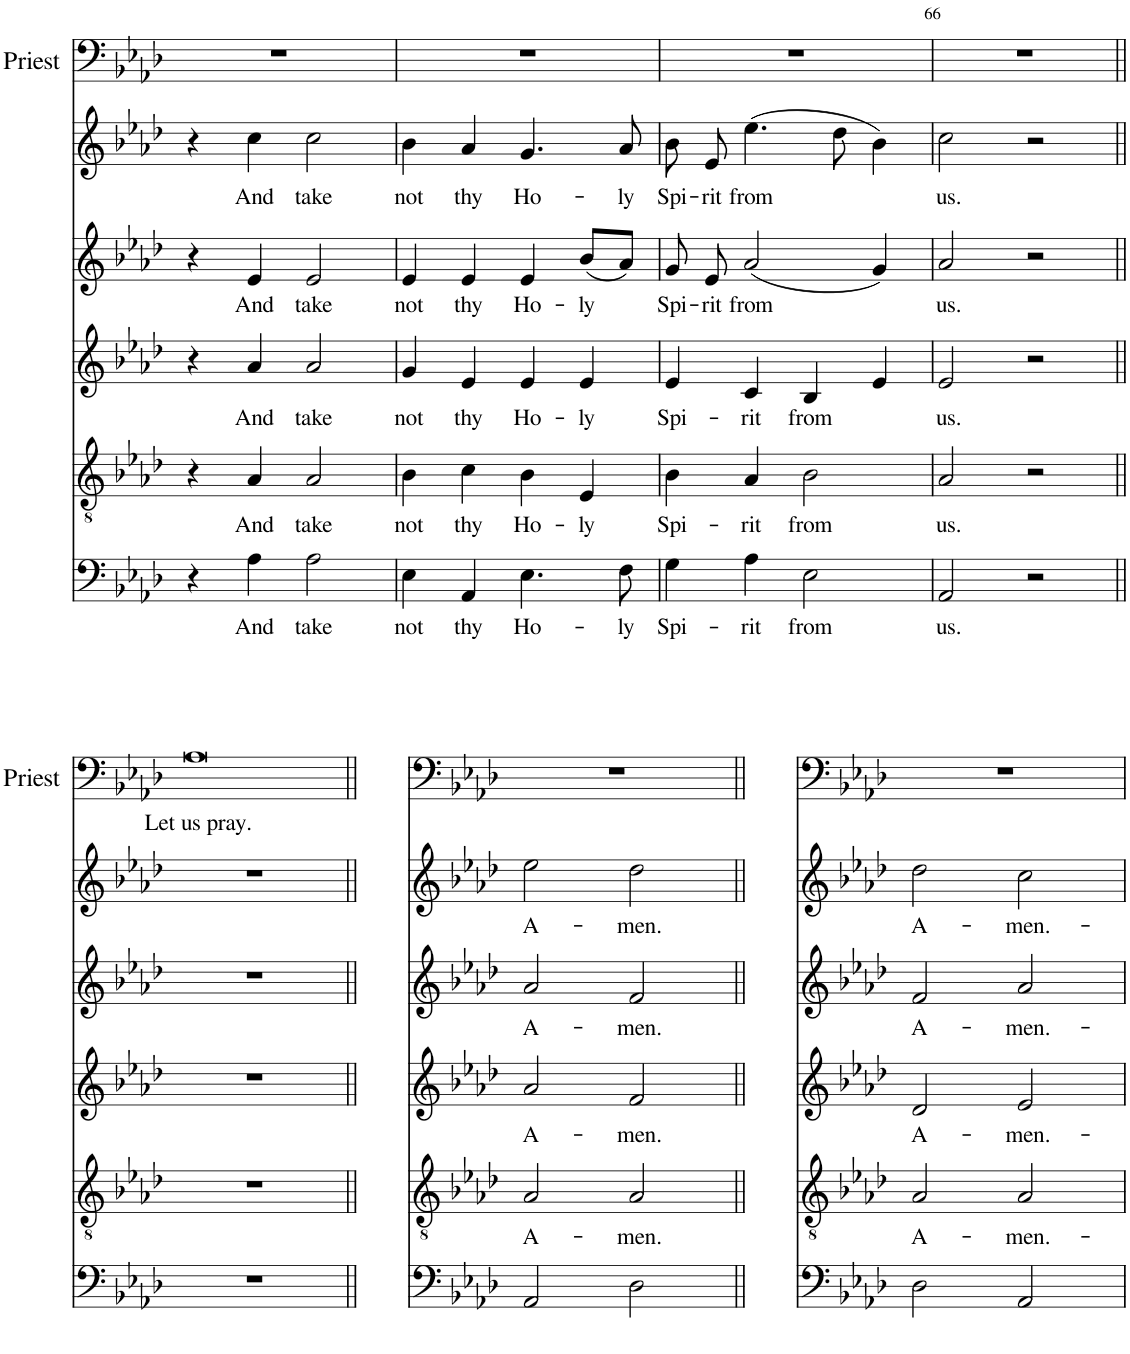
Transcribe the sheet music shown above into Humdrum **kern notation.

**kern	**text	**kern	**text	**kern	**text	**kern	**text	**kern	**text	**kern	**text
*part6	*part6	*part5	*part5	*part4	*part4	*part3	*part3	*part2	*part2	*part1	*part1
*staff6	*staff6	*staff5	*staff5	*staff4	*staff4	*staff3	*staff3	*staff2	*staff2	*staff1	*staff1
*I"Bass	*	*I"Tenor	*	*I"Alto	*	*I"Alto	*	*I"Soprano	*	*I"Priest	*
*	*	*	*	*	*	*	*	*	*	*I'Priest	*
!!LO:PB:g=z
*clefF4	*	*clefGv2	*	*clefG2	*	*clefG2	*	*clefG2	*	*clefF4	*
*k[b-e-a-d-]	*	*k[b-e-a-d-]	*	*k[b-e-a-d-]	*	*k[b-e-a-d-]	*	*k[b-e-a-d-]	*	*k[b-e-a-d-]	*
=63	=63	=63	=63	=63	=63	=63	=63	=63	=63	=63	=63
4r	.	4r	.	4r	.	4r	.	4r	.	1r	.
!	!LO:LY:b	!	!LO:LY:b	!	!LO:LY:b	!	!LO:LY:b	!	!LO:LY:b	!	!
4A-\	And	4A-/	And	4a-/	And	4e-/	And	4cc\	And	.	.
!	!LO:LY:b	!	!LO:LY:b	!	!LO:LY:b	!	!LO:LY:b	!	!LO:LY:b	!	!
2A-\	take	2A-/	take	2a-/	take	2e-/	take	2cc\	take	.	.
=64	=64	=64	=64	=64	=64	=64	=64	=64	=64	=64	=64
!	!LO:LY:b	!	!LO:LY:b	!	!LO:LY:b	!	!LO:LY:b	!	!LO:LY:b	!	!
4E-\	not	4B-\	not	4g/	not	4e-/	not	4b-\	not	1r	.
!	!LO:LY:b	!	!LO:LY:b	!	!LO:LY:b	!	!LO:LY:b	!	!LO:LY:b	!	!
4AA-/	thy	4c\	thy	4e-/	thy	4e-/	thy	4a-/	thy	.	.
!	!LO:LY:b	!	!LO:LY:b	!	!LO:LY:b	!	!LO:LY:b	!	!LO:LY:b	!	!
4.E-\	Ho-	4B-\	Ho-	4e-/	Ho-	4e-/	Ho-	4.g/	Ho-	.	.
!	!	!	!LO:LY:b	!	!LO:LY:b	!	!LO:LY:b	!	!	!	!
.	.	4E-/	-ly	4e-/	-ly	(8b-/L	-ly	.	.	.	.
!	!LO:LY:b	!	!	!	!	!	!	!	!LO:LY:b	!	!
8F\	-ly	.	.	.	.	8a-/J)	.	8a-/	-ly	.	.
=65	=65	=65	=65	=65	=65	=65	=65	=65	=65	=65	=65
!	!LO:LY:b	!	!LO:LY:b	!	!LO:LY:b	!	!LO:LY:b	!	!LO:LY:b	!	!
4G\	Spi-	4B-\	Spi-	4e-/	Spi-	8g/	Spi-	8b-\	Spi-	1r	.
!	!	!	!	!	!	!	!LO:LY:b	!	!LO:LY:b	!	!
.	.	.	.	.	.	8e-/	-rit	8e-/	-rit	.	.
!	!LO:LY:b	!	!LO:LY:b	!	!LO:LY:b	!	!LO:LY:b	!	!LO:LY:b	!	!
4A-\	-rit	4A-/	-rit	4c/	-rit	(2a-/	from	(4.ee-\	from	.	.
!	!LO:LY:b	!	!LO:LY:b	!	!LO:LY:b	!	!	!	!	!	!
2E-\	from	2B-\	from	4B-/	from	.	.	.	.	.	.
.	.	.	.	.	.	.	.	8dd-\	.	.	.
.	.	.	.	4e-/	.	4g/)	.	4b-\)	.	.	.
=66	=66	=66	=66	=66	=66	=66	=66	=66	=66	=66	=66
!	!LO:LY:b	!	!LO:LY:b	!	!LO:LY:b	!	!LO:LY:b	!	!LO:LY:b	!	!
2AA-/	us.	2A-/	us.	2e-/	us.	2a-/	us.	2cc\	us.	1r	.
2r	.	2r	.	2r	.	2r	.	2r	.	.	.
!!LO:LB:g=z
=67||	=67||	=67||	=67||	=67||	=67||	=67||	=67||	=67||	=67||	=67||	=67||
!	!	!	!	!	!	!	!	!	!	!	!LO:LY:b
1r	.	1r	.	1r	.	1r	.	1r	.	[1A-	Let us pray.
=68||	=68||	=68||	=68||	=68||	=68||	=68||	=68||	=68||	=68||	=68||	=68||
!	!	!	!LO:LY:b	!	!LO:LY:b	!	!LO:LY:b	!	!LO:LY:b	!	!
2AA-/	.	2A-/	A-	2a-/	A-	2a-/	A-	2ee-\	A-	1r	.
!	!	!	!LO:LY:b	!	!LO:LY:b	!	!LO:LY:b	!	!LO:LY:b	!	!
2D-\	.	2A-/	-men.	2f/	-men.	2f/	-men.	2dd-\	-men.	.	.
1ryy	.	1ryy	.	1ryy	.	1ryy	.	1ryy	.	1A-]	.
=69||	=69||	=69||	=69||	=69||	=69||	=69||	=69||	=69||	=69||	=69||	=69||
!	!	!	!LO:LY:b	!	!LO:LY:b	!	!LO:LY:b	!	!LO:LY:b	!	!
2D-\	.	2A-/	A-	2d-/	A-	2f/	A-	2dd-\	A-	1r	.
!	!	!	!LO:LY:b	!	!LO:LY:b	!	!LO:LY:b	!	!LO:LY:b	!	!
2AA-/	.	2A-/	-men.-	2e-/	-men.-	2a-/	-men.-	2cc\	-men.-	.	.
=	=	=	=	=	=	=	=	=	=	=	=
*-	*-	*-	*-	*-	*-	*-	*-	*-	*-	*-	*-
